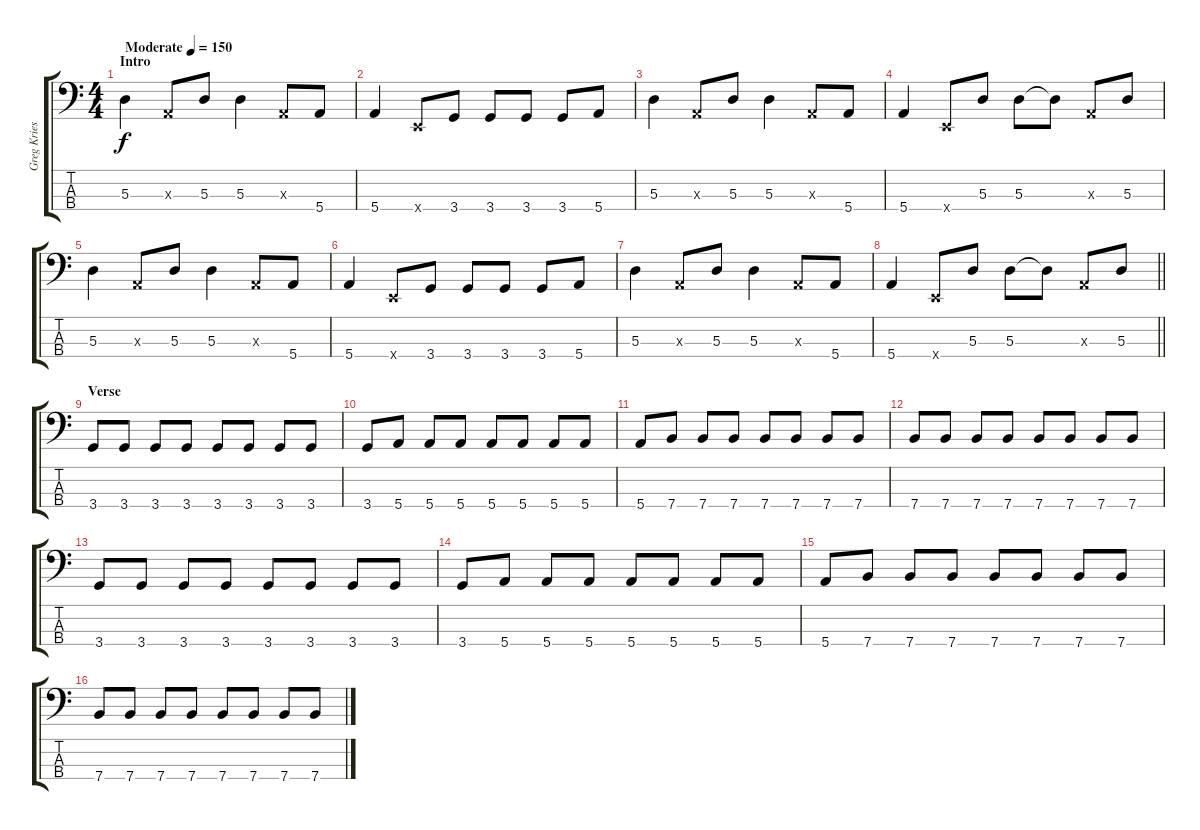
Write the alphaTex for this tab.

\track ("Greg Kriesel - Bass" "Greg Kries") {instrument electricbasspick}
\staff {score tabs}
\tuning (G2 D2 A1 E1) {hide}
\ts (4 4)
\section ("" "Intro")
\tempo (150 "Moderate")
\clef f4
\ks c
5.3.4{dy f instrument electricbasspick} 0.3{x}.8 5.3.8 5.3.4 0.3{x}.8 5.4.8 |
5.4.4 0.4{x}.8 3.4.8 3.4.8 3.4.8 3.4.8 5.4.8 |
5.3.4 0.3{x}.8 5.3.8 5.3.4 0.3{x}.8 5.4.8 |
5.4.4 0.4{x}.8 5.3.8 5.3.8 5.3{t}.8 0.3{x}.8 5.3.8 |
5.3.4 0.3{x}.8 5.3.8 5.3.4 0.3{x}.8 5.4.8 |
5.4.4 0.4{x}.8 3.4.8 3.4.8 3.4.8 3.4.8 5.4.8 |
5.3.4 0.3{x}.8 5.3.8 5.3.4 0.3{x}.8 5.4.8 |
\barLineRight lightlight
5.4.4 0.4{x}.8 5.3.8 5.3.8 5.3{t}.8 0.3{x}.8 5.3.8 |
\section ("" "Verse")
3.4.8{instrument electricbassfinger} 3.4.8 3.4.8 3.4.8 3.4.8 3.4.8 3.4.8 3.4.8 |
3.4.8 5.4.8 5.4.8 5.4.8 5.4.8 5.4.8 5.4.8 5.4.8 |
5.4.8 7.4.8 7.4.8 7.4.8 7.4.8 7.4.8 7.4.8 7.4.8 |
7.4.8 7.4.8 7.4.8 7.4.8 7.4.8 7.4.8 7.4.8 7.4.8 |
3.4.8 3.4.8 3.4.8 3.4.8 3.4.8 3.4.8 3.4.8 3.4.8 |
3.4.8 5.4.8 5.4.8 5.4.8 5.4.8 5.4.8 5.4.8 5.4.8 |
5.4.8 7.4.8 7.4.8 7.4.8 7.4.8 7.4.8 7.4.8 7.4.8 |
7.4.8 7.4.8 7.4.8 7.4.8 7.4.8 7.4.8 7.4.8 7.4.8
